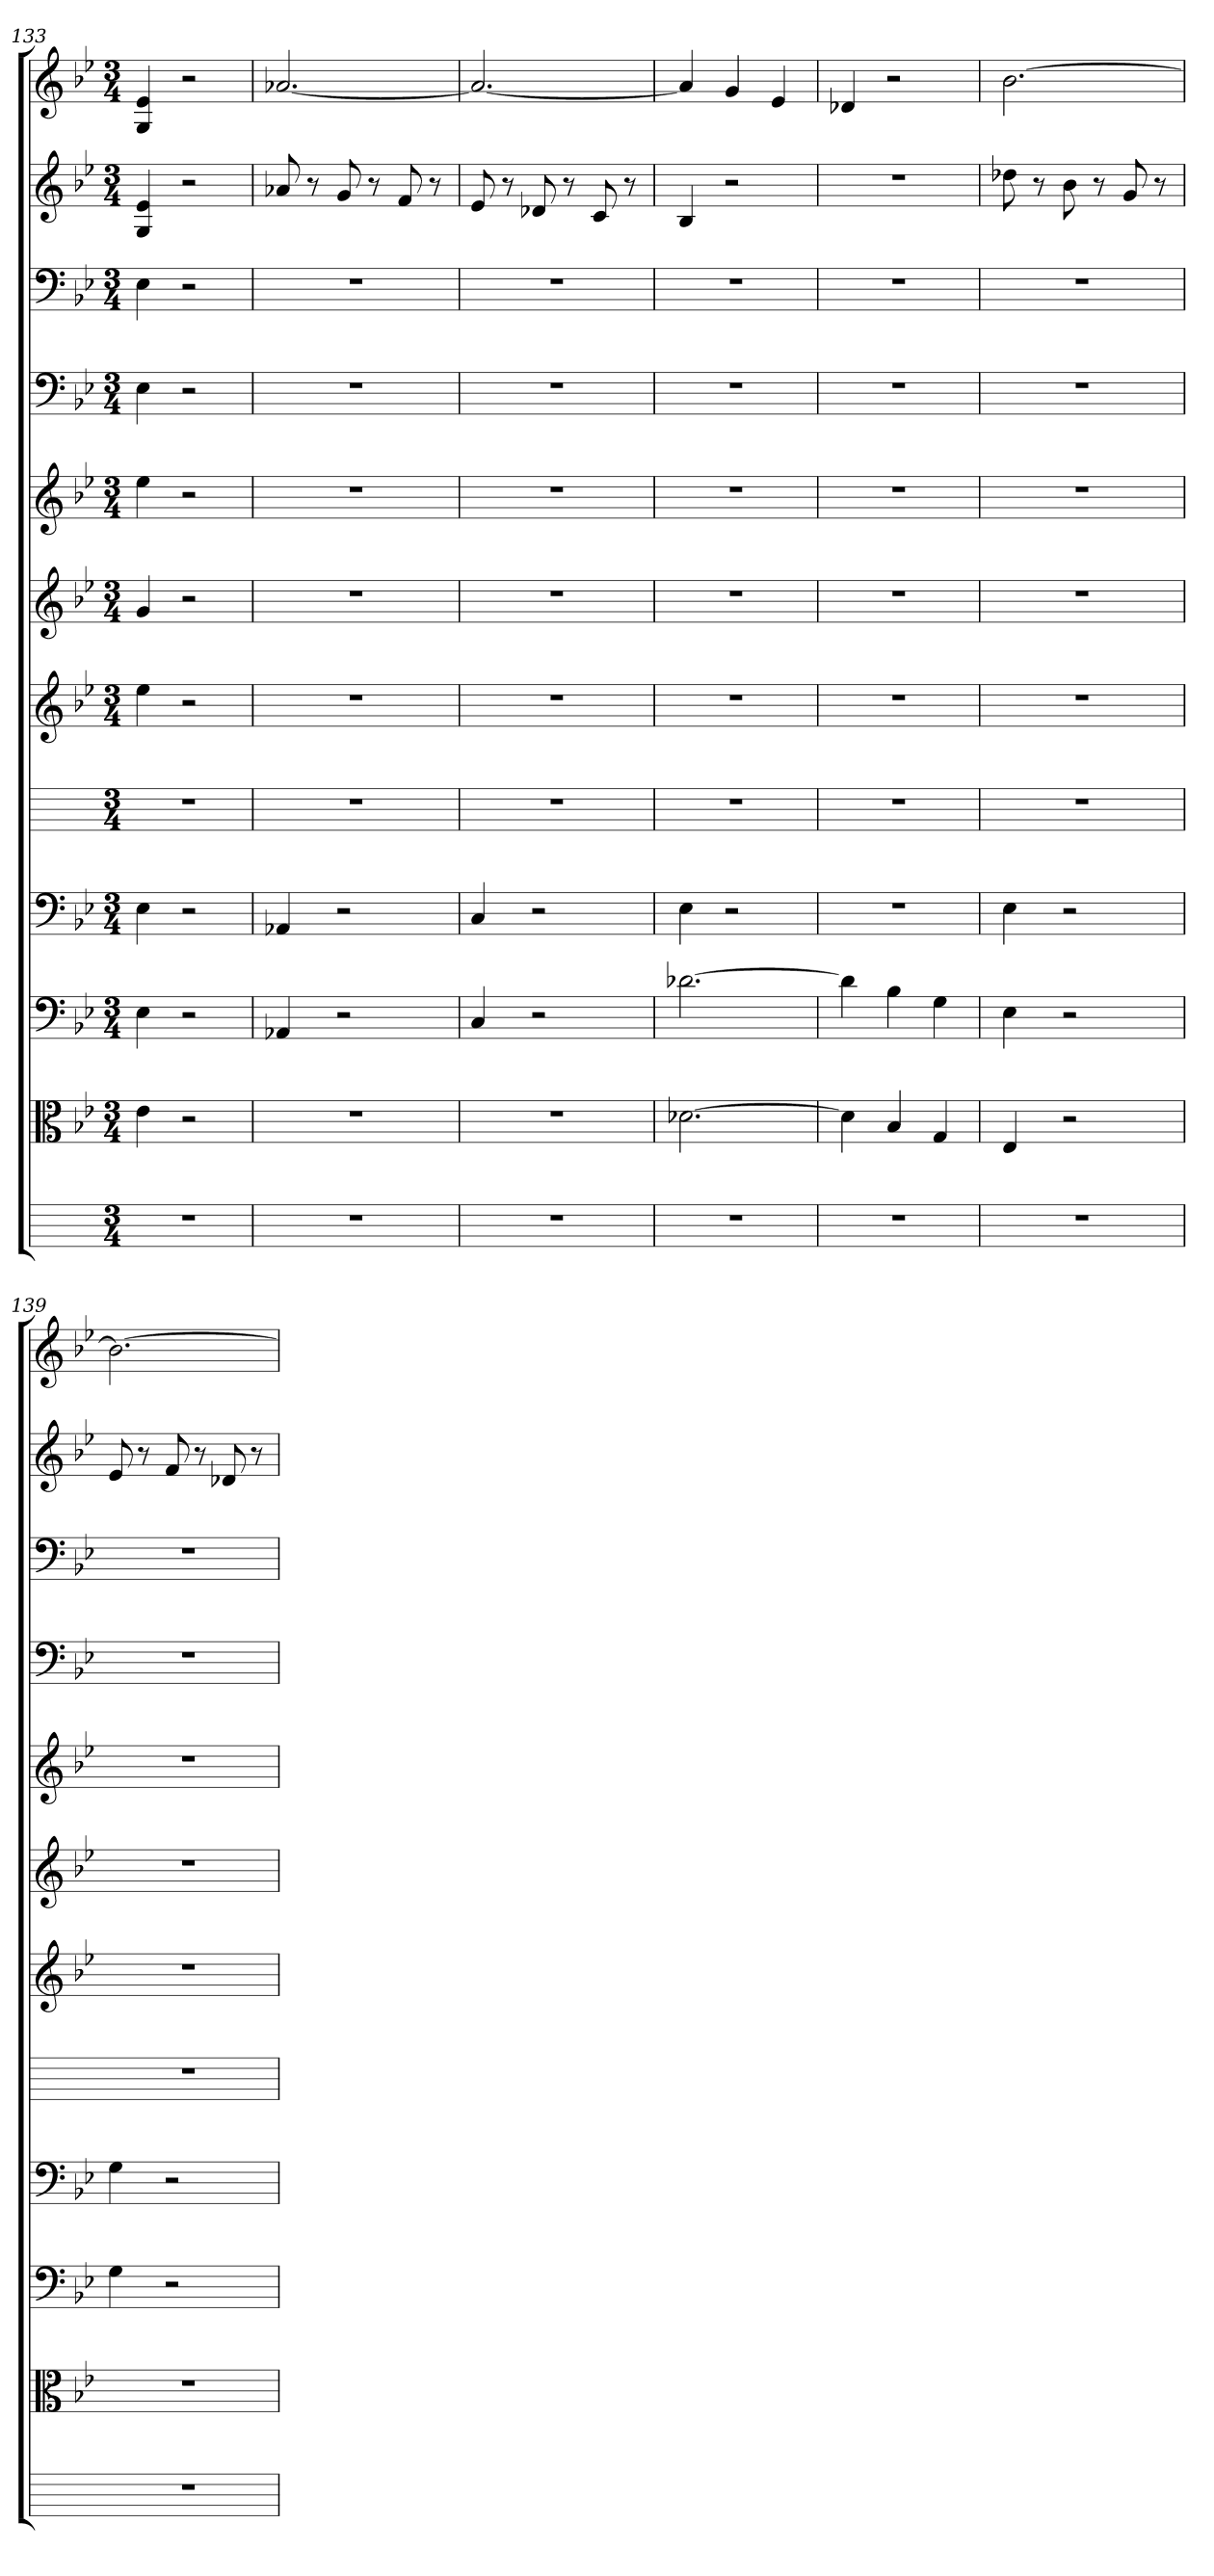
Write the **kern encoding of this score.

**kern	**kern	**kern	**kern	**kern	**kern	**kern	**kern	**kern	**kern	**kern	**kern
*part12	*part11	*part10	*part9	*part8	*part7	*part6	*part5	*part4	*part3	*part2	*part1
*staff12	*staff11	*staff10	*staff9	*staff8	*staff7	*staff6	*staff5	*staff4	*staff3	*staff2	*staff1
*	*clefC3	*clefF4	*clefF4	*	*	*	*	*clefF4	*clefF4	*	*
*k[]	*k[b-e-]	*k[b-e-]	*k[b-e-]	*k[]	*k[b-e-]	*k[b-e-]	*k[b-e-]	*k[b-e-]	*k[b-e-]	*k[b-e-]	*k[b-e-]
*M3/4	*M3/4	*M3/4	*M3/4	*M3/4	*M3/4	*M3/4	*M3/4	*M3/4	*M3/4	*M3/4	*M3/4
=133	=133	=133	=133	=133	=133	=133	=133	=133	=133	=133	=133
2.r	4e-	4E-	4E-	2.r	4ee-	4g	4ee-	4E-	4E-	4G 4e-	4G 4e-
.	2r	2r	2r	.	2r	2r	2r	2r	2r	2r	2r
=134	=134	=134	=134	=134	=134	=134	=134	=134	=134	=134	=134
2.r	2.r	4AA-X	4AA-X	2.r	2.r	2.r	2.r	2.r	2.r	8a-X	[2.a-X
.	.	.	.	.	.	.	.	.	.	8r	.
.	.	2r	2r	.	.	.	.	.	.	8g	.
.	.	.	.	.	.	.	.	.	.	8r	.
.	.	.	.	.	.	.	.	.	.	8f	.
.	.	.	.	.	.	.	.	.	.	8r	.
=135	=135	=135	=135	=135	=135	=135	=135	=135	=135	=135	=135
2.r	2.r	4C	4C	2.r	2.r	2.r	2.r	2.r	2.r	8e-	2.a-_
.	.	.	.	.	.	.	.	.	.	8r	.
.	.	2r	2r	.	.	.	.	.	.	8d-X	.
.	.	.	.	.	.	.	.	.	.	8r	.
.	.	.	.	.	.	.	.	.	.	8c	.
.	.	.	.	.	.	.	.	.	.	8r	.
=136	=136	=136	=136	=136	=136	=136	=136	=136	=136	=136	=136
2.r	[2.d-X	[2.d-X	4E-	2.r	2.r	2.r	2.r	2.r	2.r	4B-	4a-]
.	.	.	2r	.	.	.	.	.	.	2r	4g
.	.	.	.	.	.	.	.	.	.	.	4e-
=137	=137	=137	=137	=137	=137	=137	=137	=137	=137	=137	=137
2.r	4d-]	4d-]	2.r	2.r	2.r	2.r	2.r	2.r	2.r	2.r	4d-X
.	4B-	4B-	.	.	.	.	.	.	.	.	2r
.	4G	4G	.	.	.	.	.	.	.	.	.
=138	=138	=138	=138	=138	=138	=138	=138	=138	=138	=138	=138
2.r	4E-	4E-	4E-	2.r	2.r	2.r	2.r	2.r	2.r	8dd-X	[2.b-
.	.	.	.	.	.	.	.	.	.	8r	.
.	2r	2r	2r	.	.	.	.	.	.	8b-	.
.	.	.	.	.	.	.	.	.	.	8r	.
.	.	.	.	.	.	.	.	.	.	8g	.
.	.	.	.	.	.	.	.	.	.	8r	.
=139	=139	=139	=139	=139	=139	=139	=139	=139	=139	=139	=139
2.r	2.r	4G	4G	2.r	2.r	2.r	2.r	2.r	2.r	8e-	2.b-_
.	.	.	.	.	.	.	.	.	.	8r	.
.	.	2r	2r	.	.	.	.	.	.	8f	.
.	.	.	.	.	.	.	.	.	.	8r	.
.	.	.	.	.	.	.	.	.	.	8d-X	.
.	.	.	.	.	.	.	.	.	.	8r	.
=	=	=	=	=	=	=	=	=	=	=	=
*-	*-	*-	*-	*-	*-	*-	*-	*-	*-	*-	*-
